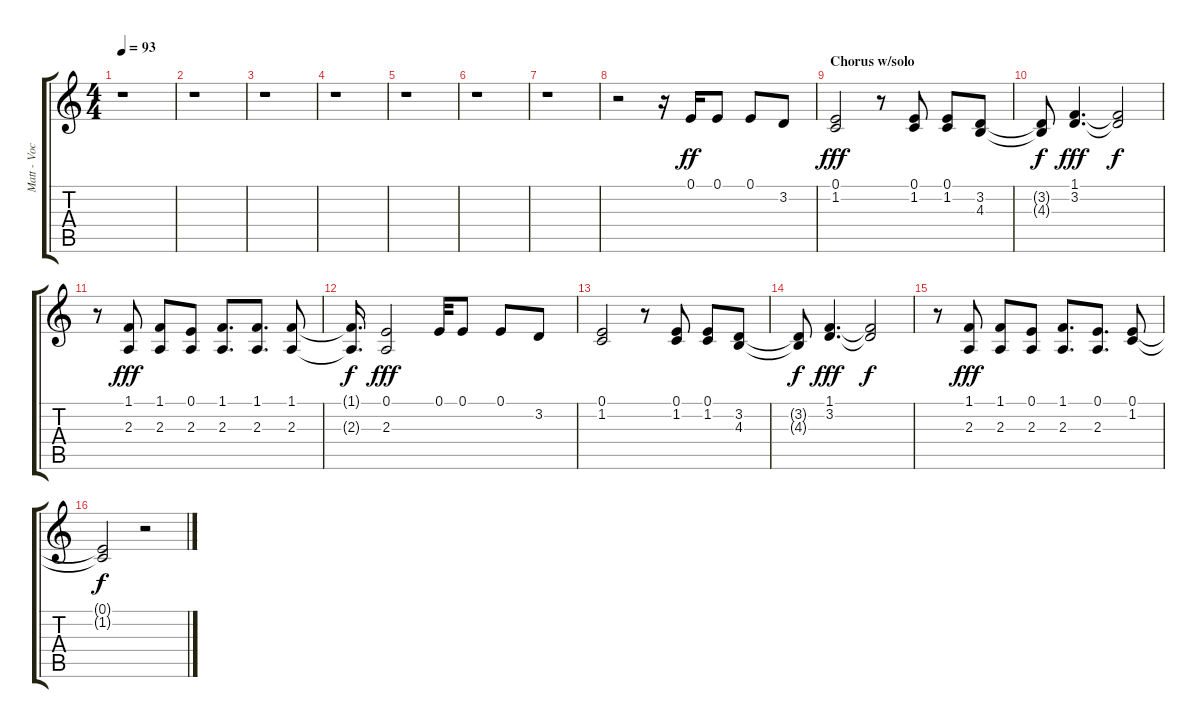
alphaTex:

\track ("Matt - Vocals" "Matt - Voc") {instrument clarinet}
\staff {score tabs}
\tuning (E4 B3 G3 D3 A2 E2) {hide}
\ts (4 4)
\tempo 93
\clef g2
\ks c
r.1{dy f} |
r.1 |
r.1 |
r.1 |
r.1 |
r.1 |
r.1 |
r.2 r.16 0.1.16{dy ff} 0.1.8 0.1.8 3.2.8 |
\section ("" "Chorus w/solo")
(0.1 1.2).2{dy fff} r.8 (0.1 1.2).8 (0.1 1.2).8 (3.2 4.3).8 |
(3.2{t} 4.3{t}).8{dy f} (1.1 3.2).4{d dy fff} (1.1{t} 3.2{t}).2{dy f} |
r.8 (1.1 2.3).8{dy fff} (1.1 2.3).8 (0.1 2.3).8 (1.1 2.3).8{d} (1.1 2.3).8{d} (1.1 2.3).8 |
(1.1{t} 2.3{t}).16{d dy f} (0.1 2.3).2{dy fff} 0.1.32 0.1.8 0.1.8 3.2.8 |
(0.1 1.2).2 r.8 (0.1 1.2).8 (0.1 1.2).8 (3.2 4.3).8 |
(3.2{t} 4.3{t}).8{dy f} (1.1 3.2).4{d dy fff} (1.1{t} 3.2{t}).2{dy f} |
r.8 (1.1 2.3).8{dy fff} (1.1 2.3).8 (0.1 2.3).8 (1.1 2.3).8{d} (0.1 2.3).8{d} (0.1 1.2).8 |
(0.1{t} 1.2{t}).2{dy f} r.2
